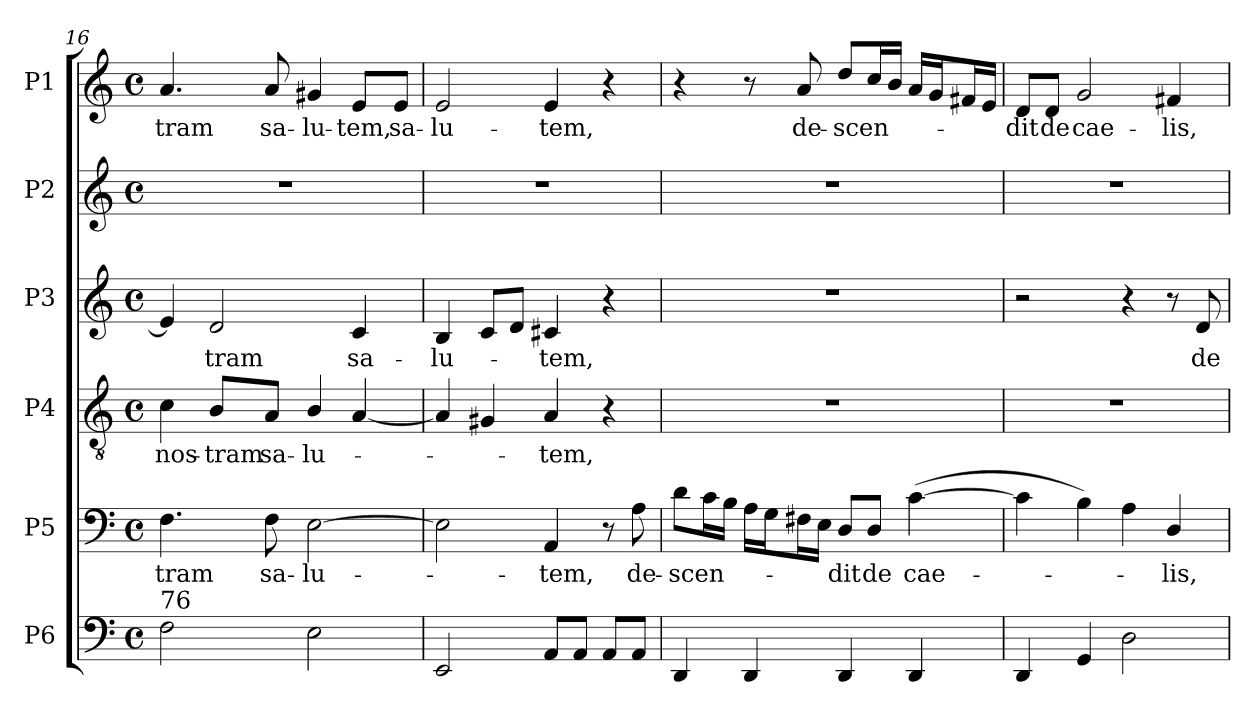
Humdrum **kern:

**kern	**kern	**text	**kern	**text	**kern	**text	**kern	**kern	**text
*part6	*part5	*part5	*part4	*part4	*part3	*part3	*part2	*part1	*part1
*staff6	*staff5	*staff5	*staff4	*staff4	*staff3	*staff3	*staff2	*staff1	*staff1
*I"P6	*I"P5	*	*I"P4	*	*I"P3	*	*I"P2	*I"P1	*
*clefF4	*clefF4	*	*clefGv2	*	*clefG2	*	*clefG2	*clefG2	*
*	*	*	*ITrd7c12	*	*	*	*	*	*
*k[]	*k[]	*	*k[]	*	*k[]	*	*k[]	*k[]	*
*C:	*C:	*	*C:	*	*C:	*	*C:	*C:	*
*M4/4	*M4/4	*	*M4/4	*	*M4/4	*	*M4/4	*M4/4	*
*met(c)	*met(c)	*	*met(c)	*	*met(c)	*	*met(c)	*met(c)	*
=16	=16	=16	=16	=16	=16	=16	=16	=16	=16
!	!	!LO:LY:b:color=#000000	!	!	!	!	!	!	!
!	!	!	!	!LO:LY:b:color=#000000	!	!	!	!	!
!LO:TX:a:t=76	!	!	!	!	!	!	!	!	!
!	!	!	!	!	!	!	!	!	!LO:LY:b:color=#000000
2Fi\	4.Fi\	-tram	4Ci\	nos-	4ei/]	.	1r	4.ai/	-tram
!	!	!	!	!LO:LY:b:color=#000000	!	!	!	!	!
!	!	!	!	!	!	!LO:LY:b:color=#000000	!	!	!
.	.	.	8BBi/L	-tram	2di/	-tram	.	.	.
!	!	!LO:LY:b:color=#000000	!	!	!	!	!	!	!
!	!	!	!	!LO:LY:b:color=#000000	!	!	!	!	!
!	!	!	!	!	!	!	!	!	!LO:LY:b:color=#000000
.	8Fi\	sa-	8AAi/J	sa-	.	.	.	8ai/	sa-
!	!	!LO:LY:b:color=#000000	!	!	!	!	!	!	!
!	!	!	!	!LO:LY:b:color=#000000	!	!	!	!	!
!	!	!	!	!	!	!	!	!	!LO:LY:b:color=#000000
2Ei\	[2Ei\	-lu-	4BBi/	-lu-	.	.	.	4g#Xi/	-lu-
!	!	!	!	!	!	!LO:LY:b:color=#000000	!	!	!
!	!	!	!	!	!	!	!	!	!LO:LY:b:color=#000000
.	.	.	[4AAi/	.	4ci/	sa-	.	8ei/L	-tem,
!	!	!	!	!	!	!	!	!	!LO:LY:b:color=#000000
.	.	.	.	.	.	.	.	8ei/J	sa-
=17	=17	=17	=17	=17	=17	=17	=17	=17	=17
!	!	!	!	!	!	!LO:LY:b:color=#000000	!	!	!
!	!	!	!	!	!	!	!	!	!LO:LY:b:color=#000000
2EEi/	2Ei\]	.	4AAi/]	.	4Bi/	-lu-	1r	2ei/	-lu-
.	.	.	4GG#Xi/	.	8ci/L	.	.	.	.
.	.	.	.	.	8di/J	.	.	.	.
!	!	!LO:LY:b:color=#000000	!	!	!	!	!	!	!
!	!	!	!	!LO:LY:b:color=#000000	!	!	!	!	!
!	!	!	!	!	!	!LO:LY:b:color=#000000	!	!	!
!	!	!	!	!	!	!	!	!	!LO:LY:b:color=#000000
8AAi/L	4AAi/	-tem,	4AAi/	-tem,	4c#Xi/	-tem,	.	4ei/	-tem,
8AAi/J	.	.	.	.	.	.	.	.	.
8AAi/L	8r	.	4r	.	4r	.	.	4r	.
!	!	!LO:LY:b:color=#000000	!	!	!	!	!	!	!
8AAi/J	8Ai\	de-	.	.	.	.	.	.	.
!!LO:LB:g=z
=18	=18	=18	=18	=18	=18	=18	=18	=18	=18
!	!	!LO:LY:b:color=#000000	!	!	!	!	!	!	!
4DDi/	8di\L	-scen-	1r	.	1r	.	1r	4r	.
.	16ci\L	.	.	.	.	.	.	.	.
.	16Bi\JJ	.	.	.	.	.	.	.	.
4DDi/	16Ai\LL	.	.	.	.	.	.	8r	.
.	16Gi\J	.	.	.	.	.	.	.	.
!	!	!	!	!	!	!	!	!	!LO:LY:b:color=#000000
.	16F#Xi\L	.	.	.	.	.	.	8ai/	de-
.	16Ei\JJ	.	.	.	.	.	.	.	.
!	!	!LO:LY:b:color=#000000	!	!	!	!	!	!	!
!	!	!	!	!	!	!	!	!	!LO:LY:b:color=#000000
4DDi/	8Di/L	-dit	.	.	.	.	.	8ddi/L	-scen-
!	!	!LO:LY:b:color=#000000	!	!	!	!	!	!	!
.	8Di/J	de	.	.	.	.	.	16cci/L	.
.	.	.	.	.	.	.	.	16bi/JJ	.
!	!	!LO:LY:b:color=#000000	!	!	!	!	!	!	!
4DDi/	([4ci\	cae-	.	.	.	.	.	16ai/LL	.
.	.	.	.	.	.	.	.	16gi/J	.
.	.	.	.	.	.	.	.	16f#Xi/L	.
.	.	.	.	.	.	.	.	16ei/JJ	.
=19	=19	=19	=19	=19	=19	=19	=19	=19	=19
!	!	!	!	!	!	!	!	!	!LO:LY:b:color=#000000
4DDi/	4ci\]	.	1r	.	2r	.	1r	8di/L	-dit
!	!	!	!	!	!	!	!	!	!LO:LY:b:color=#000000
.	.	.	.	.	.	.	.	8di/J	de
!	!	!	!	!	!	!	!	!	!LO:LY:b:color=#000000
4GGi/	4Bi\)	.	.	.	.	.	.	2gi/	cae-
2Di\	4Ai\	.	.	.	4r	.	.	.	.
!	!	!LO:LY:b:color=#000000	!	!	!	!	!	!	!
!	!	!	!	!	!	!	!	!	!LO:LY:b:color=#000000
.	4Di/	-lis,	.	.	8r	.	.	4f#Xi/	-lis,
!	!	!	!	!	!	!LO:LY:b:color=#000000	!	!	!
.	.	.	.	.	8di/	de-	.	.	.
=	=	=	=	=	=	=	=	=	=
*-	*-	*-	*-	*-	*-	*-	*-	*-	*-
